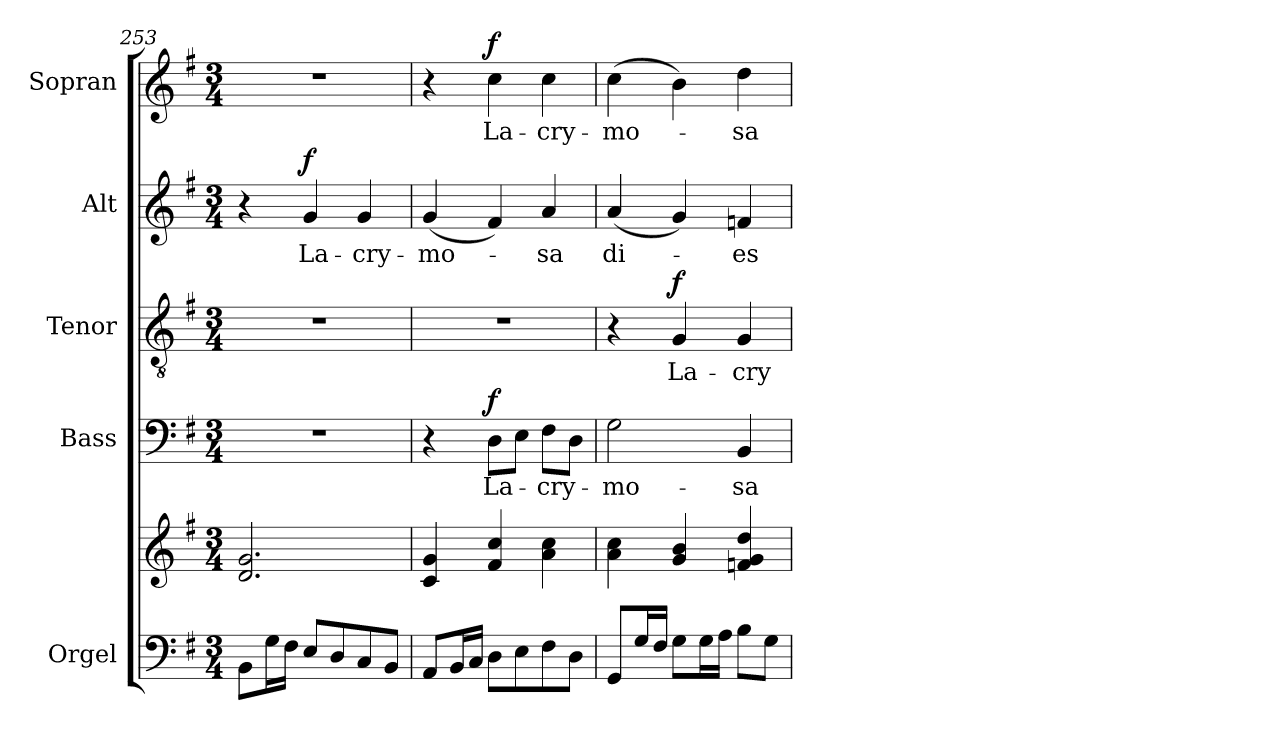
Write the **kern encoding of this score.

**kern	**kern	**kern	**text	**dynam	**kern	**text	**dynam	**kern	**text	**dynam	**kern	**text	**dynam
*part5	*part5	*part4	*part4	*part4	*part3	*part3	*part3	*part2	*part2	*part2	*part1	*part1	*part1
*staff6	*staff5	*staff4	*staff4	*staff4	*staff3	*staff3	*staff3	*staff2	*staff2	*staff2	*staff1	*staff1	*staff1
*I"Orgel	*	*I"Bass	*	*	*I"Tenor	*	*	*I"Alt	*	*	*I"Sopran	*	*
*I'Org.	*	*I'B.	*	*	*I'T.	*	*	*I'A.	*	*	*I'S.	*	*
*clefF4	*clefG2	*clefF4	*	*	*clefGv2	*	*	*clefG2	*	*	*clefG2	*	*
*k[f#]	*k[f#]	*k[f#]	*	*	*k[f#]	*	*	*k[f#]	*	*	*k[f#]	*	*
*G:	*G:	*G:	*	*	*G:	*	*	*G:	*	*	*G:	*	*
*M3/4	*M3/4	*M3/4	*	*	*M3/4	*	*	*M3/4	*	*	*M3/4	*	*
=253	=253	=253	=253	=253	=253	=253	=253	=253	=253	=253	=253	=253	=253
8BB\L	2.d/ 2.g/	2.r	.	.	2.r	.	.	4r	.	.	2.r	.	.
16G\L	.	.	.	.	.	.	.	.	.	.	.	.	.
16F#\JJ	.	.	.	.	.	.	.	.	.	.	.	.	.
!	!	!	!	!	!	!	!	!	!LO:LY:b	!LO:DY:a	!	!	!
8E/L	.	.	.	.	.	.	.	4g/	La-	f	.	.	.
8D/	.	.	.	.	.	.	.	.	.	.	.	.	.
!	!	!	!	!	!	!	!	!	!LO:LY:b	!	!	!	!
8C/	.	.	.	.	.	.	.	4g/	-cry-	.	.	.	.
8BB/J	.	.	.	.	.	.	.	.	.	.	.	.	.
=254	=254	=254	=254	=254	=254	=254	=254	=254	=254	=254	=254	=254	=254
!	!	!	!	!	!	!	!	!	!LO:LY:b	!	!	!	!
8AA/L	4c/ 4g/	4r	.	.	2.r	.	.	(<4g/	-mo-	.	4r	.	.
16BB/L	.	.	.	.	.	.	.	.	.	.	.	.	.
16C/JJ	.	.	.	.	.	.	.	.	.	.	.	.	.
!	!	!	!LO:LY:b	!LO:DY:a	!	!	!	!	!	!	!	!LO:LY:b	!LO:DY:a
8D\L	4f#/ 4cc/	8D\L	La-	f	.	.	.	4f#/)	.	.	4cc\	La-	f
8E\	.	8E\J	.	.	.	.	.	.	.	.	.	.	.
!	!	!	!LO:LY:b	!	!	!	!	!	!LO:LY:b	!	!	!LO:LY:b	!
8F#\	4a\ 4cc\	8F#\L	-cry-	.	.	.	.	4a/	-sa	.	4cc\	-cry-	.
8D\J	.	8D\J	.	.	.	.	.	.	.	.	.	.	.
=255	=255	=255	=255	=255	=255	=255	=255	=255	=255	=255	=255	=255	=255
!	!	!	!LO:LY:b	!	!	!	!	!	!LO:LY:b	!	!	!LO:LY:b	!
8GG/L	4a\ 4cc\	2G\	-mo-	.	4r	.	.	(<4a/	di-	.	(>4cc\	-mo-	.
16G/L	.	.	.	.	.	.	.	.	.	.	.	.	.
16F#/JJ	.	.	.	.	.	.	.	.	.	.	.	.	.
!	!	!	!	!	!	!LO:LY:b	!LO:DY:a	!	!	!	!	!	!
8G\L	4g/ 4b/	.	.	.	4G/	La-	f	4g/)	.	.	4b\)	.	.
16G\L	.	.	.	.	.	.	.	.	.	.	.	.	.
16A\JJ	.	.	.	.	.	.	.	.	.	.	.	.	.
!	!	!	!LO:LY:b	!	!	!LO:LY:b	!	!	!LO:LY:b	!	!	!LO:LY:b	!
8B\L	4fn/ 4g/ 4dd/	4BB/	-sa	.	4G/	-cry-	.	4fn/	-es	.	4dd\	-sa	.
8G\J	.	.	.	.	.	.	.	.	.	.	.	.	.
=	=	=	=	=	=	=	=	=	=	=	=	=	=
*-	*-	*-	*-	*-	*-	*-	*-	*-	*-	*-	*-	*-	*-
